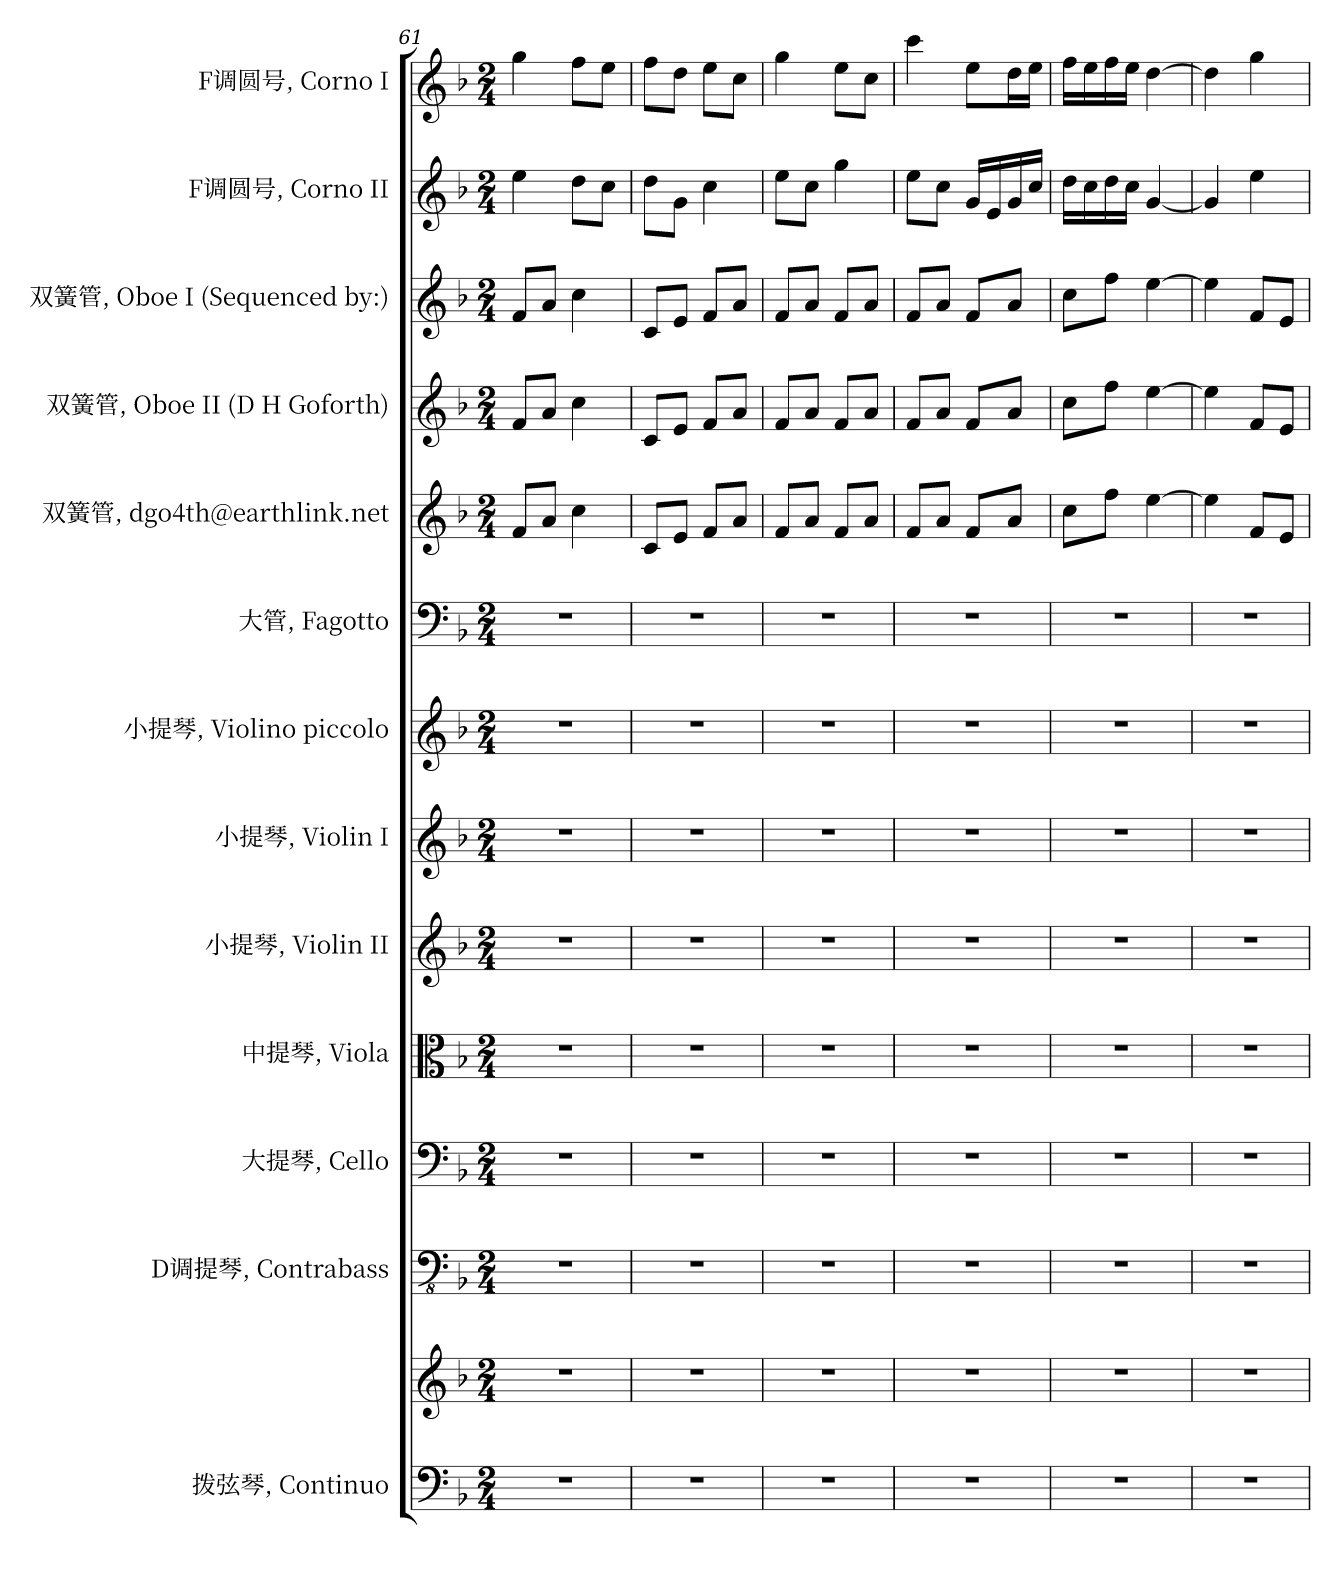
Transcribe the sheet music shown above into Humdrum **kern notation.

**kern	**kern	**kern	**kern	**kern	**kern	**kern	**kern	**kern	**kern	**kern	**kern	**kern	**kern
*part13	*part13	*part12	*part11	*part10	*part9	*part8	*part7	*part6	*part5	*part4	*part3	*part2	*part1
*staff14	*staff13	*staff12	*staff11	*staff10	*staff9	*staff8	*staff7	*staff6	*staff5	*staff4	*staff3	*staff2	*staff1
*I"拨弦琴, Continuo	*	*I"D调提琴, Contrabass	*I"大提琴, Cello	*I"中提琴, Viola	*I"小提琴, Violin II	*I"小提琴, Violin I	*I"小提琴, Violino piccolo	*I"大管, Fagotto	*I"双簧管, dgo4th@earthlink.net	*I"双簧管, Oboe II (D H Goforth)	*I"双簧管, Oboe I (Sequenced by:)	*I"F调圆号, Corno II	*I"F调圆号, Corno I
*	*	*	*	*I'Vla.	*I'Vln.	*I'Vln.	*I'Vln.	*	*	*I'Ob.	*I'Ob.	*	*
*clefF4	*clefG2	*clefFv4	*clefF4	*clefC3	*clefG2	*clefG2	*clefG2	*clefF4	*clefG2	*clefG2	*clefG2	*clefG2	*clefG2
*	*	*ITrd7c12	*	*	*	*	*	*	*	*	*	*ITrd4c7	*ITrd4c7
*k[b-]	*k[b-]	*k[b-]	*k[b-]	*k[b-]	*k[b-]	*k[b-]	*k[b-]	*k[b-]	*k[b-]	*k[b-]	*k[b-]	*k[b-e-]	*k[b-e-]
*M2/4	*M2/4	*M2/4	*M2/4	*M2/4	*M2/4	*M2/4	*M2/4	*M2/4	*M2/4	*M2/4	*M2/4	*M2/4	*M2/4
=61	=61	=61	=61	=61	=61	=61	=61	=61	=61	=61	=61	=61	=61
2r	2r	2r	2r	2r	2r	2r	2r	2r	8f/L	8f/L	8f/L	4a\	4cc\
.	.	.	.	.	.	.	.	.	8a/J	8a/J	8a/J	.	.
.	.	.	.	.	.	.	.	.	4cc\	4cc\	4cc\	8g\L	8b-\L
.	.	.	.	.	.	.	.	.	.	.	.	8f\J	8a\J
=62	=62	=62	=62	=62	=62	=62	=62	=62	=62	=62	=62	=62	=62
2r	2r	2r	2r	2r	2r	2r	2r	2r	8c/L	8c/L	8c/L	8g\L	8b-\L
.	.	.	.	.	.	.	.	.	8e/J	8e/J	8e/J	8c\J	8g\J
.	.	.	.	.	.	.	.	.	8f/L	8f/L	8f/L	4f\	8a\L
.	.	.	.	.	.	.	.	.	8a/J	8a/J	8a/J	.	8f\J
=63	=63	=63	=63	=63	=63	=63	=63	=63	=63	=63	=63	=63	=63
2r	2r	2r	2r	2r	2r	2r	2r	2r	8f/L	8f/L	8f/L	8a\L	4cc\
.	.	.	.	.	.	.	.	.	8a/J	8a/J	8a/J	8f\J	.
.	.	.	.	.	.	.	.	.	8f/L	8f/L	8f/L	4cc\	8a\L
.	.	.	.	.	.	.	.	.	8a/J	8a/J	8a/J	.	8f\J
!!LO:PB:g=z
=64	=64	=64	=64	=64	=64	=64	=64	=64	=64	=64	=64	=64	=64
2r	2r	2r	2r	2r	2r	2r	2r	2r	8f/L	8f/L	8f/L	8a\L	4ff\
.	.	.	.	.	.	.	.	.	8a/J	8a/J	8a/J	8f\J	.
.	.	.	.	.	.	.	.	.	8f/L	8f/L	8f/L	16c/LL	8a\L
.	.	.	.	.	.	.	.	.	.	.	.	16A/	.
.	.	.	.	.	.	.	.	.	8a/J	8a/J	8a/J	16c/	16g\L
.	.	.	.	.	.	.	.	.	.	.	.	16f/JJ	16a\JJ
=65	=65	=65	=65	=65	=65	=65	=65	=65	=65	=65	=65	=65	=65
2r	2r	2r	2r	2r	2r	2r	2r	2r	8cc\L	8cc\L	8cc\L	16g\LL	16b-\LL
.	.	.	.	.	.	.	.	.	.	.	.	16f\	16a\
.	.	.	.	.	.	.	.	.	8ff\J	8ff\J	8ff\J	16g\	16b-\
.	.	.	.	.	.	.	.	.	.	.	.	16f\JJ	16a\JJ
.	.	.	.	.	.	.	.	.	[4ee\	[4ee\	[4ee\	[4c/	[4g\
=66	=66	=66	=66	=66	=66	=66	=66	=66	=66	=66	=66	=66	=66
2r	2r	2r	2r	2r	2r	2r	2r	2r	4ee\]	4ee\]	4ee\]	4c/]	4g\]
.	.	.	.	.	.	.	.	.	8f/L	8f/L	8f/L	4a\	4cc\
.	.	.	.	.	.	.	.	.	8e/J	8e/J	8e/J	.	.
=	=	=	=	=	=	=	=	=	=	=	=	=	=
*-	*-	*-	*-	*-	*-	*-	*-	*-	*-	*-	*-	*-	*-
